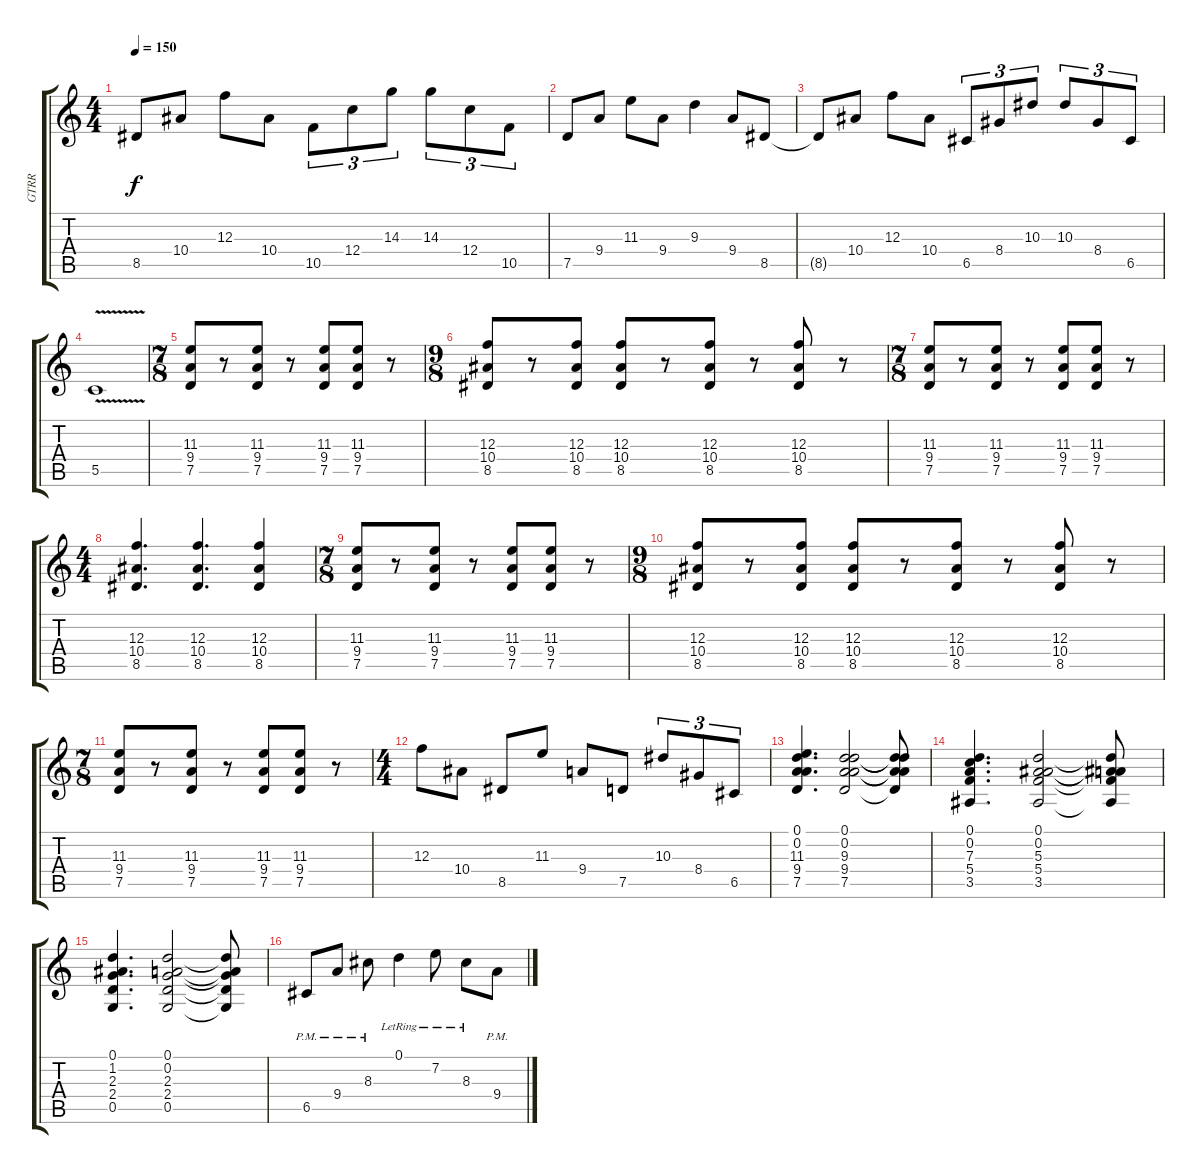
\track ("GTRR" "GTRR") {instrument distortionguitar}
\staff {score tabs}
\tuning (D4 A3 F3 C3 G2 C2) {hide}
\ts (4 4)
\tempo 150
\clef g2
\ks c
8.5{t}.8{dy f} 10.4.8 12.3.8 10.4.8 10.5.8{tu (3 2)} 12.4.8{tu (3 2)} 14.3.8{tu (3 2)} 14.3.8{tu (3 2)} 12.4.8{tu (3 2)} 10.5.8{tu (3 2)} |
7.5.8 9.4.8 11.3.8 9.4.8 9.3.4 9.4.8 8.5.8 |
8.5{t}.8 10.4.8 12.3.8 10.4.8 6.5.8{tu (3 2)} 8.4.8{tu (3 2)} 10.3.8{tu (3 2)} 10.3.8{tu (3 2)} 8.4.8{tu (3 2)} 6.5.8{tu (3 2)} |
5.5{v}.1 |
\ts (7 8)
(11.3 9.4 7.5).8 r.8 (11.3 9.4 7.5).8 r.8 (11.3 9.4 7.5).8 (11.3 9.4 7.5).8 r.8 |
\ts (9 8)
(12.3 10.4 8.5).8 r.8 (12.3 10.4 8.5).8 (12.3 10.4 8.5).8 r.8 (12.3 10.4 8.5).8 r.8 (12.3 10.4 8.5).8 r.8 |
\ts (7 8)
(11.3 9.4 7.5).8 r.8 (11.3 9.4 7.5).8 r.8 (11.3 9.4 7.5).8 (11.3 9.4 7.5).8 r.8 |
\ts (4 4)
(12.3 10.4 8.5).4{d} (12.3 10.4 8.5).4{d} (12.3 10.4 8.5).4 |
\ts (7 8)
(11.3 9.4 7.5).8 r.8 (11.3 9.4 7.5).8 r.8 (11.3 9.4 7.5).8 (11.3 9.4 7.5).8 r.8 |
\ts (9 8)
(12.3 10.4 8.5).8 r.8 (12.3 10.4 8.5).8 (12.3 10.4 8.5).8 r.8 (12.3 10.4 8.5).8 r.8 (12.3 10.4 8.5).8 r.8 |
\ts (7 8)
(11.3 9.4 7.5).8 r.8 (11.3 9.4 7.5).8 r.8 (11.3 9.4 7.5).8 (11.3 9.4 7.5).8 r.8 |
\ts (4 4)
12.3.8 10.4.8 8.5.8 11.3.8 9.4.8 7.5.8 10.3.8{tu (3 2)} 8.4.8{tu (3 2)} 6.5.8{tu (3 2)} |
(0.1 0.2 11.3 9.4 7.5).4{d} (0.1 0.2 9.3 9.4 7.5).2 (0.1{t} 0.2{t} 9.3{t} 9.4{t} 7.5{t}).8 |
(0.1 0.2 7.3 5.4 3.5).4{d} (0.1 0.2 5.3 5.4 3.5).2 (0.1{t} 0.2{t} 5.3{t} 5.4{t} 3.5{t}).8 |
(0.1 1.2 2.3 2.4 0.5).4{d} (0.1 0.2 2.3 2.4 0.5).2 (0.1{t} 0.2{t} 2.3{t} 2.4{t} 0.5{t}).8 |
6.5{pm}.8 9.4{pm}.8 8.3{pm}.8 0.1{lr}.4 7.2{lr}.8 8.3{lr}.8 9.4{pm}.8
